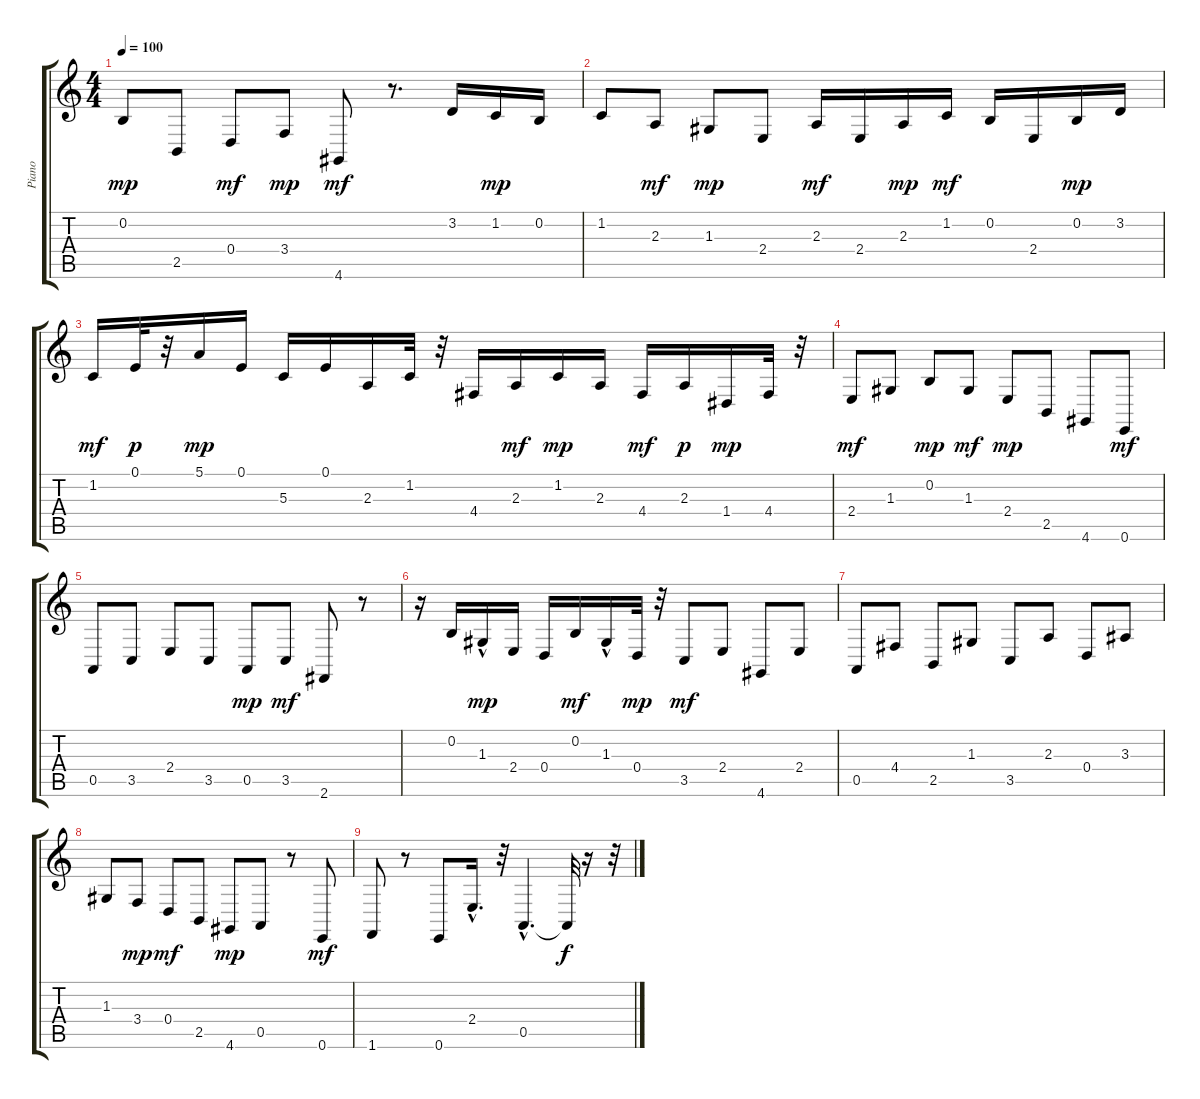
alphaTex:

\track ("Piano" "Piano") {instrument acousticgrandpiano}
\staff {score tabs}
\tuning (E4 B3 G3 D3 A2 E2) {hide}
\ts (4 4)
\tempo 100
\clef g2
\ks c
0.2.8{dy mp} 2.5.8 0.4.8{dy mf} 3.4.8{dy mp} 4.6.8{dy mf} r.8{d} 3.2.16 1.2.16{dy mp} 0.2.16 |
1.2.8 2.3.8{dy mf} 1.3.8{dy mp} 2.4.8 2.3.16{dy mf} 2.4.16 2.3.16{dy mp} 1.2.16{dy mf} 0.2.16 2.4.16 0.2.16{dy mp} 3.2.16 |
1.2.16{dy mf} 0.1.32{dy p} r.32 5.1.16{dy mp} 0.1.16 5.3.16 0.1.16 2.3.16 1.2.32 r.32 4.4.16 2.3.16{dy mf} 1.2.16{dy mp} 2.3.16 4.4.16{dy mf} 2.3.16{dy p} 1.4.16{dy mp} 4.4.32 r.32 |
2.4.8{dy mf} 1.3.8 0.2.8{dy mp} 1.3.8{dy mf} 2.4.8{dy mp} 2.5.8 4.6.8 0.6.8{dy mf} |
0.5.8 3.5.8 2.4.8 3.5.8 0.5.8{dy mp} 3.5.8{dy mf} 2.6.8 r.8 |
r.16 0.2.16 1.3{hac}.16{dy mp} 2.4.16 0.4.16 0.2.16{dy mf} 1.3{hac}.16 0.4.32{dy mp} r.32 3.5.8{dy mf} 2.4.8 4.6.8 2.4.8 |
0.5.8 4.4.8 2.5.8 1.3.8 3.5.8 2.3.8 0.4.8 3.3.8 |
1.3.8 3.4.8{dy mp} 0.4.8{dy mf} 2.5.8 4.6.8{dy mp} 0.5.8 r.8 0.6.8{dy mf} |
1.6.8 r.8 0.6.8 2.4{hac}.16{d} r.32 0.5{hac}.4{d} 0.5{t}.32{dy f} r.16 r.32
